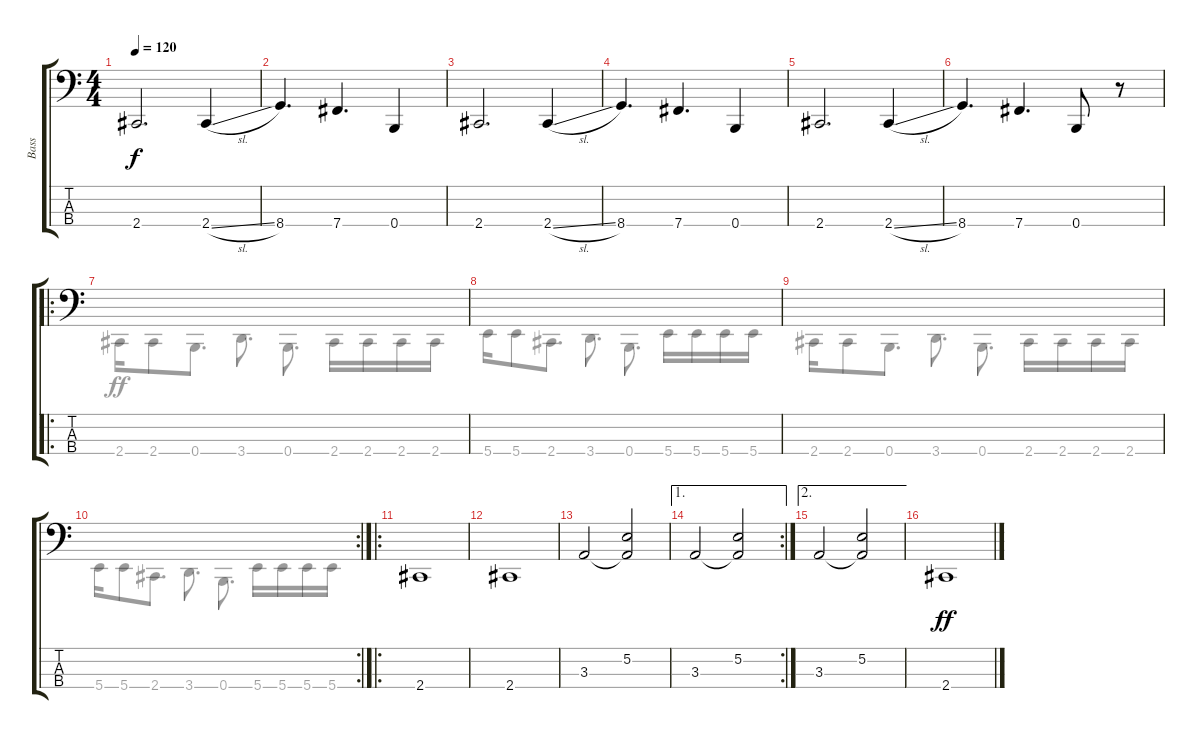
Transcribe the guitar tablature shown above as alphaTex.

\track ("Bass" "Bass") {instrument electricbassfinger}
\staff {score tabs}
\tuning (E2 B1 Gb1 B0) {hide}
\voice
\ts (4 4)
\tempo 120
\clef f4
\ks c
2.4.2{d dy f} 2.4{sl}.4 |
8.4.4{d} 7.4.4{d} 0.4.4 |
2.4.2{d} 2.4{sl}.4 |
8.4.4{d} 7.4.4{d} 0.4.4 |
2.4.2{d} 2.4{sl}.4 |
8.4.4{d} 7.4.4{d} 0.4.8 r.8 |
\ro
|
|
|
\rc 2
|
\ro
2.4.1 |
2.4.1 |
3.3.2 (5.2 3.3{t}).2 |
\ae 1
\rc 2
3.3.2 (5.2 3.3{t}).2 |
\ae 2
3.3.2 (5.2 3.3{t}).2 |
2.4.1{dy ff}
\voice
\clef f4
\ottava regular
\simile none
\ks c
|
|
|
|
|
|
2.4.16 2.4.8 0.4.8{d} 3.4.8{d} 0.4.8{d} 2.4.16 2.4.16 2.4.16 2.4.16 |
5.4.16 5.4.8 2.4.8{d} 3.4.8{d} 0.4.8{d} 5.4.16 5.4.16 5.4.16 5.4.16 |
2.4.16 2.4.8 0.4.8{d} 3.4.8{d} 0.4.8{d} 2.4.16 2.4.16 2.4.16 2.4.16 |
5.4.16 5.4.8 2.4.8{d} 3.4.8{d} 0.4.8{d} 5.4.16 5.4.16 5.4.16 5.4.16 |
|
|
|
|
|
